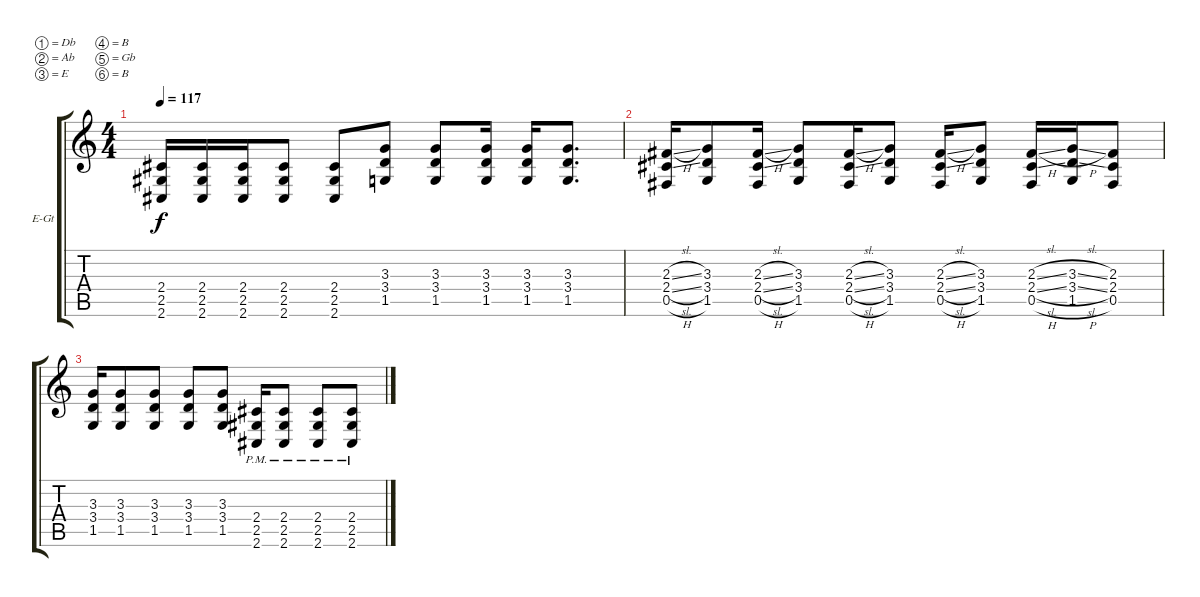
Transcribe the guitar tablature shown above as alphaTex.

\bracketExtendMode groupsimilarinstruments
\firstSystemTrackNameOrientation horizontal
\otherSystemsTrackNameOrientation horizontal
\track ("Distortion - B" "E-Gt") {instrument overdrivenguitar}
\staff {score tabs}
\tuning (Db4 Ab3 E3 B2 Gb2 B1)
\ts (4 4)
\tempo 117
\clef g2
\ks c
(2.6 2.5 2.4).16{dy f} (2.6 2.4 2.5).16 (2.6 2.4 2.5).16 (2.6 2.4 2.5).8 (2.6 2.5 2.4).8 (1.5 3.3 3.4).8 (1.5 3.3 3.4).8 (1.5 3.3 3.4).16 (1.5 3.3 3.4).16 (1.5 3.4 3.3).8{d} |
(0.5{h} 2.4{sl} 2.3{sl}).16 (1.5 3.3 3.4).8 (0.5{h} 2.4{sl} 2.3{sl}).16 (1.5 3.3 3.4).8 (0.5{h} 2.4{sl} 2.3{sl}).16 (1.5 3.3 3.4).8 (0.5{h} 2.4{sl} 2.3{sl}).16 (1.5 3.3 3.4).8 (0.5{h} 2.4{sl} 2.3{sl}).16 (1.5{h} 3.3{sl} 3.4{sl}).16 (0.5 2.4 2.3).8 |
(1.5 3.3 3.4).16 (1.5 3.3 3.4).8 (1.5 3.3 3.4).8 (1.5 3.3 3.4).8 (1.5 3.4 3.3).8 (2.6{pm} 2.4{pm} 2.5{pm}).16 (2.6{pm} 2.4{pm} 2.5{pm}).8 (2.6{pm} 2.4{pm} 2.5{pm}).8 (2.6{pm} 2.5{pm} 2.4{pm}).8
